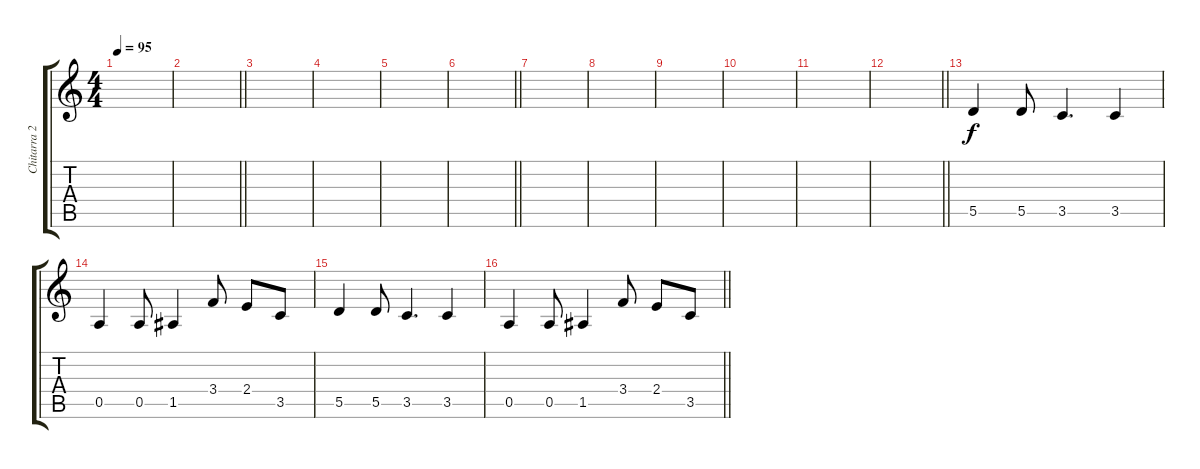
\track ("Chitarra 2" "Chitarra 2") {instrument distortionguitar}
\staff {score tabs}
\tuning (E4 B3 G3 D3 A2 E2) {hide}
\ts (4 4)
\tempo 95
\clef g2
\ks c
|
\barLineRight lightlight
|
|
|
|
\barLineRight lightlight
|
|
|
|
|
|
\barLineRight lightlight
|
5.5.4 5.5.8 3.5.4{d} 3.5.4 |
0.5.4 0.5.8 1.5.4 3.4.8 2.4.8 3.5.8 |
5.5.4 5.5.8 3.5.4{d} 3.5.4 |
\barLineRight lightlight
0.5.4 0.5.8 1.5.4 3.4.8 2.4.8 3.5.8
